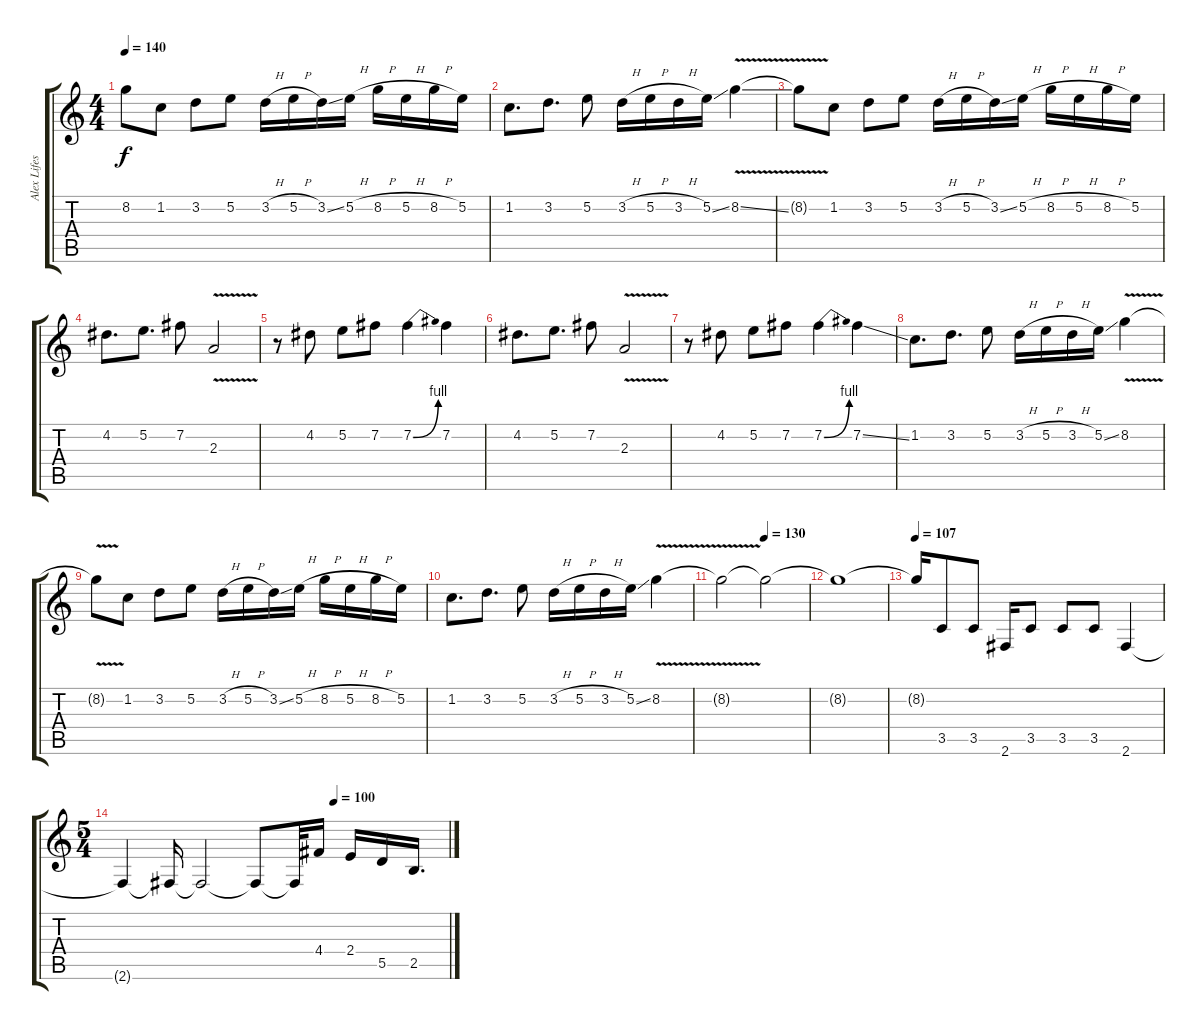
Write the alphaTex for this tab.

\track ("Alex Lifeson, Guitarra" "Alex Lifes") {instrument distortionguitar}
\staff {score tabs}
\tuning (E4 B3 G3 D3 A2 E2) {hide}
\ts (4 4)
\tempo 140
\clef g2
\ks c
8.2{t}.8{dy f} 1.2.8 3.2.8 5.2.8 3.2{h}.16 5.2{h}.16 3.2{ss}.16 5.2{h}.16 8.2{h}.16 5.2{h}.16 8.2{h}.16 5.2.16 |
1.2.8{d} 3.2.8{d} 5.2.8 3.2{h}.16 5.2{h}.16 3.2{h}.16 5.2{ss}.16 8.2{v ss}.4 |
8.2{t}.8 1.2.8 3.2.8 5.2.8 3.2{h}.16 5.2{h}.16 3.2{ss}.16 5.2{h}.16 8.2{h}.16 5.2{h}.16 8.2{h}.16 5.2.16 |
4.2.8{d} 5.2.8{d} 7.2.8 2.3{v}.2 |
r.8 4.2.8 5.2.8 7.2.8 7.2{be (bend 0 0 60 4)}.4 7.2.4 |
4.2.8{d} 5.2.8{d} 7.2.8 2.3{v}.2 |
r.8 4.2.8 5.2.8 7.2.8 7.2{be (bend 0 0 60 4)}.4 7.2{ss}.4 |
1.2.8{d} 3.2.8{d} 5.2.8 3.2{h}.16 5.2{h}.16 3.2{h}.16 5.2{ss}.16 8.2{v}.4 |
8.2{t}.8 1.2.8 3.2.8 5.2.8 3.2{h}.16 5.2{h}.16 3.2{ss}.16 5.2{h}.16 8.2{h}.16 5.2{h}.16 8.2{h}.16 5.2.16 |
1.2.8{d} 3.2.8{d} 5.2.8 3.2{h}.16 5.2{h}.16 3.2{h}.16 5.2{ss}.16 8.2{v}.4 |
\tempo (130 0.5)
8.2{t}.2 8.2{t}.2{volume 0} |
8.2{t}.1 |
\tempo 107
8.2{t}.16 3.5.8{volume 14} 3.5.8 2.6.16 3.5.8 3.5.8 3.5.8 2.6.4 |
\ts (5 4)
\tempo (100 0.65)
2.6{t}.4 2.6{t}.16 2.6{t}.2 2.6{t}.8 2.6{t}.32 4.4.16 2.4.16 5.5.16 2.5.16{d}
